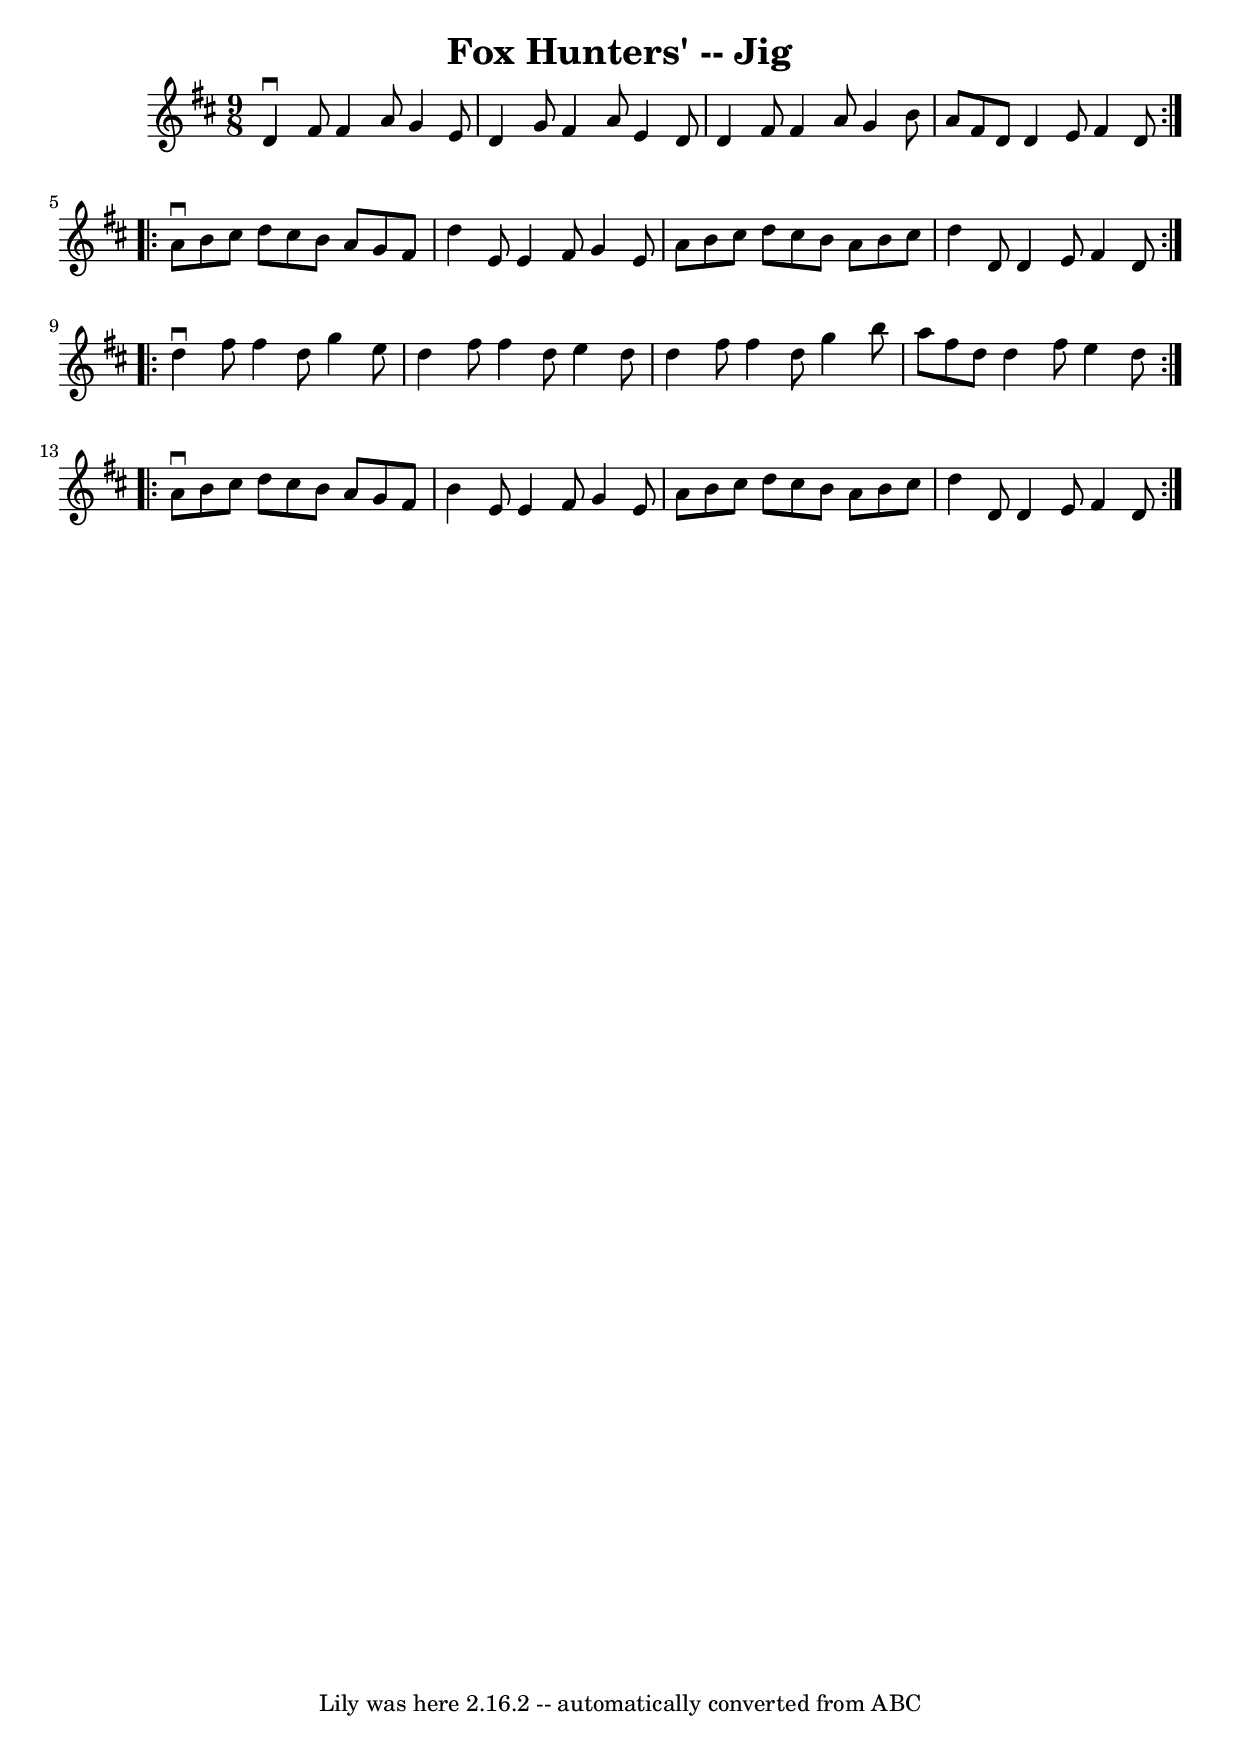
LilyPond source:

\version "2.16.2"
\include "Mammoth.ily"
\header {
  %% book = "Ryan's Mammoth Collection"
  crossRefNumber = "1"
  footnotes = "\\\\86 442"
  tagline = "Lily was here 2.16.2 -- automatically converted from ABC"
  title = "Fox Hunters' -- Jig"

}
voicedefault =  {



  \repeat volta 2 {

    \time 9/8 
    \key d \major d'4^\downbow fis'8 fis'4 a'8 g'4 e'8   
    |
    d'4 g'8 fis'4 a'8 e'4 d'8    |
    d'4 fis'8 
    fis'4 a'8 g'4 b'8    |
    a'8 fis'8 d'8 d'4 e'8   
    fis'4 d'8    
  }     
  \repeat volta 2 {
    a'8^\downbow b'8 cis''8    
    d''8 cis''8 b'8 a'8 g'8 fis'8    |
    d''4 e'8 e'4   
    fis'8 g'4 e'8    |
    a'8 b'8 cis''8 d''8 cis''8    
    b'8 a'8 b'8 cis''8    |
    d''4 d'8 d'4 e'8 fis'4    
    d'8    
  }     
  \repeat volta 2 {
    d''4^\downbow fis''8 fis''4 d''8    
    g''4 e''8    |
    d''4 fis''8 fis''4 d''8 e''4 d''8    
    |
    d''4 fis''8 fis''4 d''8 g''4 b''8    |
    a''8  
    fis''8 d''8 d''4 fis''8 e''4 d''8    
  }     
  \repeat volta 2 {
    
    a'8^\downbow b'8 cis''8 d''8 cis''8 b'8 a'8 g'8 fis'8   
    |
    b'4 e'8 e'4 fis'8 g'4 e'8    |
    a'8 b'8   
    cis''8 d''8 cis''8 b'8 a'8 b'8 cis''8    |
    d''4    
    d'8 d'4 e'8 fis'4 d'8    
  }   

}

\score{
  <<

    \context Staff="default"
    {
      \voicedefault 
      
    }

  >>
  \layout {
    
  }
  \midi {
  }

}
